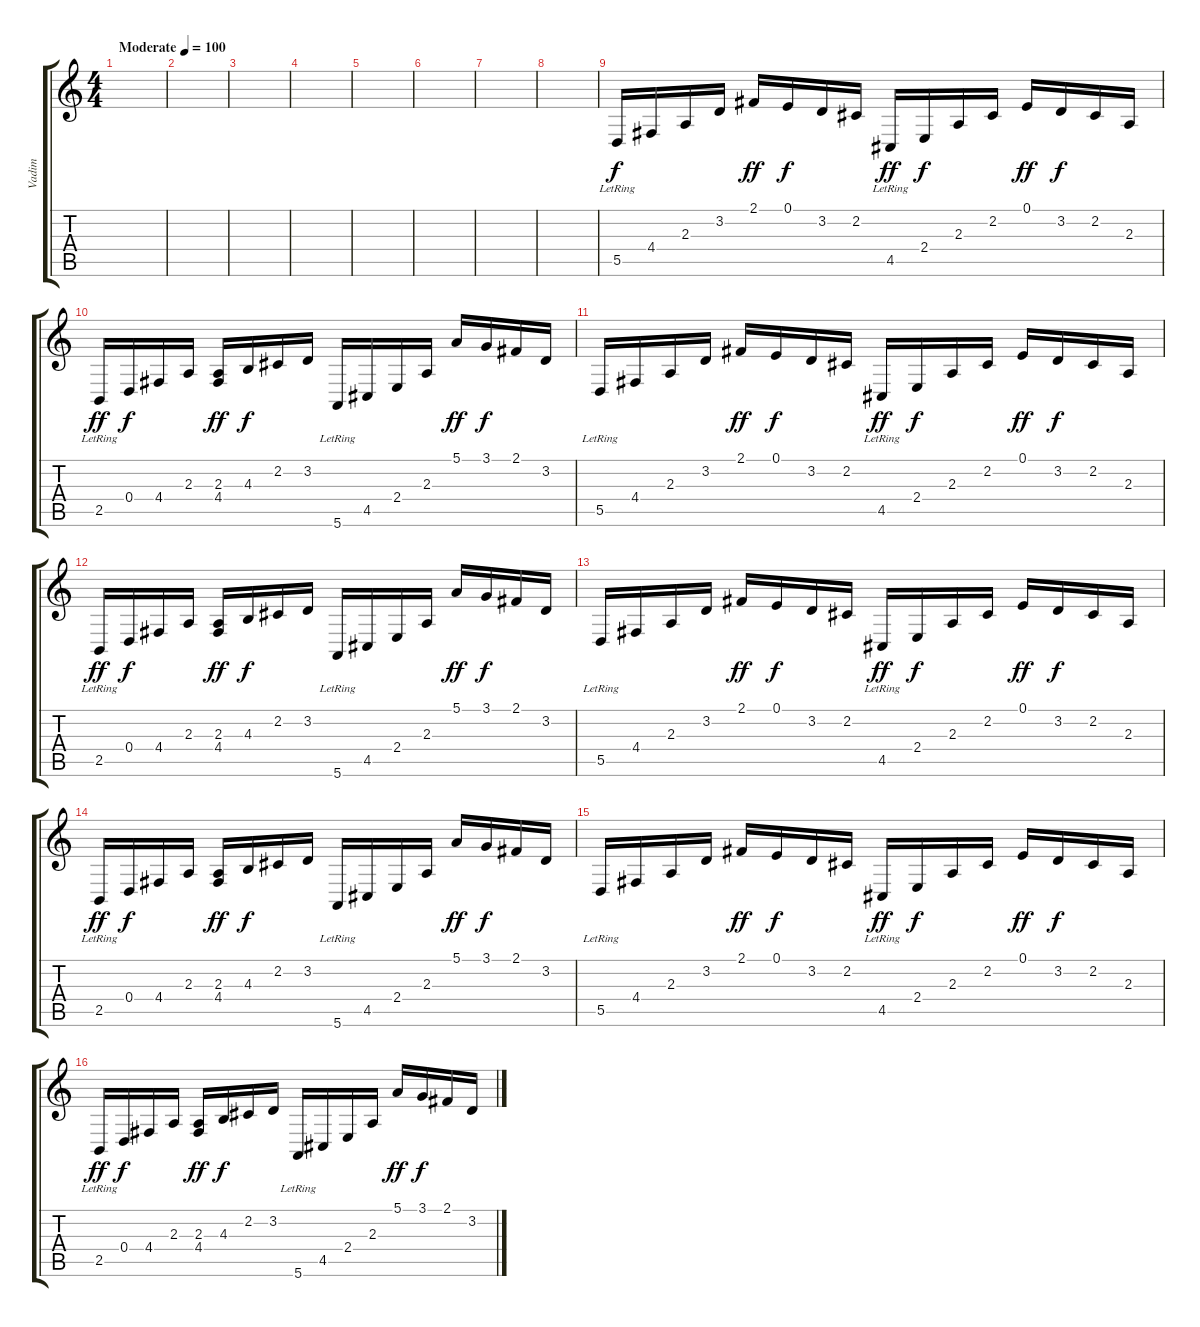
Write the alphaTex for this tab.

\track ("Vadim" "Vadim") {instrument electricgrandpiano}
\staff {score tabs}
\tuning (E4 B3 G3 D3 A2 E2) {hide}
\ts (4 4)
\tempo (100 "Moderate")
\clef g2
\ks c
|
|
|
|
|
|
|
|
5.5{lr}.16 4.4.16 2.3.16 3.2.16 2.1.16{dy ff} 0.1.16{dy f} 3.2.16 2.2.16 4.5{lr}.16{dy ff} 2.4.16{dy f} 2.3.16 2.2.16 0.1.16{dy ff} 3.2.16{dy f} 2.2.16 2.3.16 |
2.5{lr}.16{dy ff} 0.4.16{dy f} 4.4.16 2.3.16 (2.3 4.4).16{dy ff} 4.3.16{dy f} 2.2.16 3.2.16 5.6{lr}.16 4.5.16 2.4.16 2.3.16 5.1.16{dy ff} 3.1.16{dy f} 2.1.16 3.2.16 |
5.5{lr}.16 4.4.16 2.3.16 3.2.16 2.1.16{dy ff} 0.1.16{dy f} 3.2.16 2.2.16 4.5{lr}.16{dy ff} 2.4.16{dy f} 2.3.16 2.2.16 0.1.16{dy ff} 3.2.16{dy f} 2.2.16 2.3.16 |
2.5{lr}.16{dy ff} 0.4.16{dy f} 4.4.16 2.3.16 (2.3 4.4).16{dy ff} 4.3.16{dy f} 2.2.16 3.2.16 5.6{lr}.16 4.5.16 2.4.16 2.3.16 5.1.16{dy ff} 3.1.16{dy f} 2.1.16 3.2.16 |
5.5{lr}.16 4.4.16 2.3.16 3.2.16 2.1.16{dy ff} 0.1.16{dy f} 3.2.16 2.2.16 4.5{lr}.16{dy ff} 2.4.16{dy f} 2.3.16 2.2.16 0.1.16{dy ff} 3.2.16{dy f} 2.2.16 2.3.16 |
2.5{lr}.16{dy ff} 0.4.16{dy f} 4.4.16 2.3.16 (2.3 4.4).16{dy ff} 4.3.16{dy f} 2.2.16 3.2.16 5.6{lr}.16 4.5.16 2.4.16 2.3.16 5.1.16{dy ff} 3.1.16{dy f} 2.1.16 3.2.16 |
5.5{lr}.16 4.4.16 2.3.16 3.2.16 2.1.16{dy ff} 0.1.16{dy f} 3.2.16 2.2.16 4.5{lr}.16{dy ff} 2.4.16{dy f} 2.3.16 2.2.16 0.1.16{dy ff} 3.2.16{dy f} 2.2.16 2.3.16 |
2.5{lr}.16{dy ff} 0.4.16{dy f} 4.4.16 2.3.16 (2.3 4.4).16{dy ff} 4.3.16{dy f} 2.2.16 3.2.16 5.6{lr}.16 4.5.16 2.4.16 2.3.16 5.1.16{dy ff} 3.1.16{dy f} 2.1.16 3.2.16
